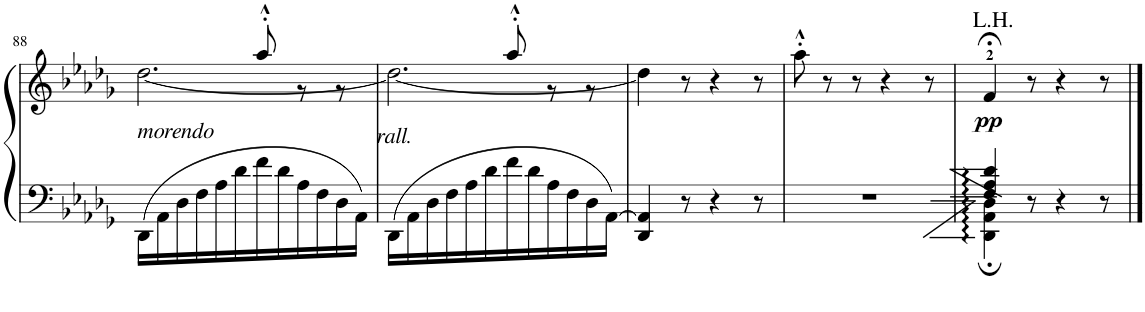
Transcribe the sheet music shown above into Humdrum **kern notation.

**kern	**kern	**dynam
*part1	*part1	*part1
*staff2	*staff1	*staff1/2
*I"Piano	*	*
*I'Pno.	*	*
!!LO:PB:g=z
*clefF4	*clefG2	*
*k[b-e-a-d-g-]	*k[b-e-a-d-g-]	*
*M6/8	*M6/8	*
=88	=88	=88
*	*^	*
!	!LO:TX:b:i:t=morendo	!	!
16DD-^\LL	[2.dd-\	4.ryy	.
16AA-\	.	.	.
16D-\	.	.	.
16F\	.	.	.
16A-\	.	.	.
16d-\	.	.	.
16f\	.	8aa-'^^/	.
16d-\	.	.	.
16A-\	.	8r	.
16F\	.	.	.
16D-\	.	8r	.
16AA-\JJ	.	.	.
=89	=89	=89	=89
!	!LO:TX:b:i:t=rall	!	!
!	!LO:TX:b:t=.	!	!
16DD-^\LL	2.dd-\_	4.ryy	.
16AA-\	.	.	.
16D-\	.	.	.
16F\	.	.	.
16A-\	.	.	.
16d-\	.	.	.
16f\	.	8aa-'^^/	.
16d-\	.	.	.
16A-\	.	8r	.
16F\	.	.	.
16D-\	.	8r	.
[16AA-\JJ	.	.	.
*	*v	*v	*
=90	=90	=90
4DD-/ 4AA-/]	4dd-\]	.
8r	8r	.
4r	4r	.
8r	8r	.
=91	=91	=91
2.r	8aa-'^^\	.
.	8r	.
.	8r	.
.	4r	.
.	8r	.
=92	=92	=92
*^	*	*
!	!	!LO:TX:a:t=L.H.	!
!	!	!	!LO:DY:b
4DD-\:; 4AA-\:; 4D-\:;	4F/ 4A-/ 4d-/	4f;</	pp
8r;<	2ryy	8r;<	.
4r	.	4r	.
8r	.	8r	.
*v	*v	*	*
==	==	==
*-	*-	*-
